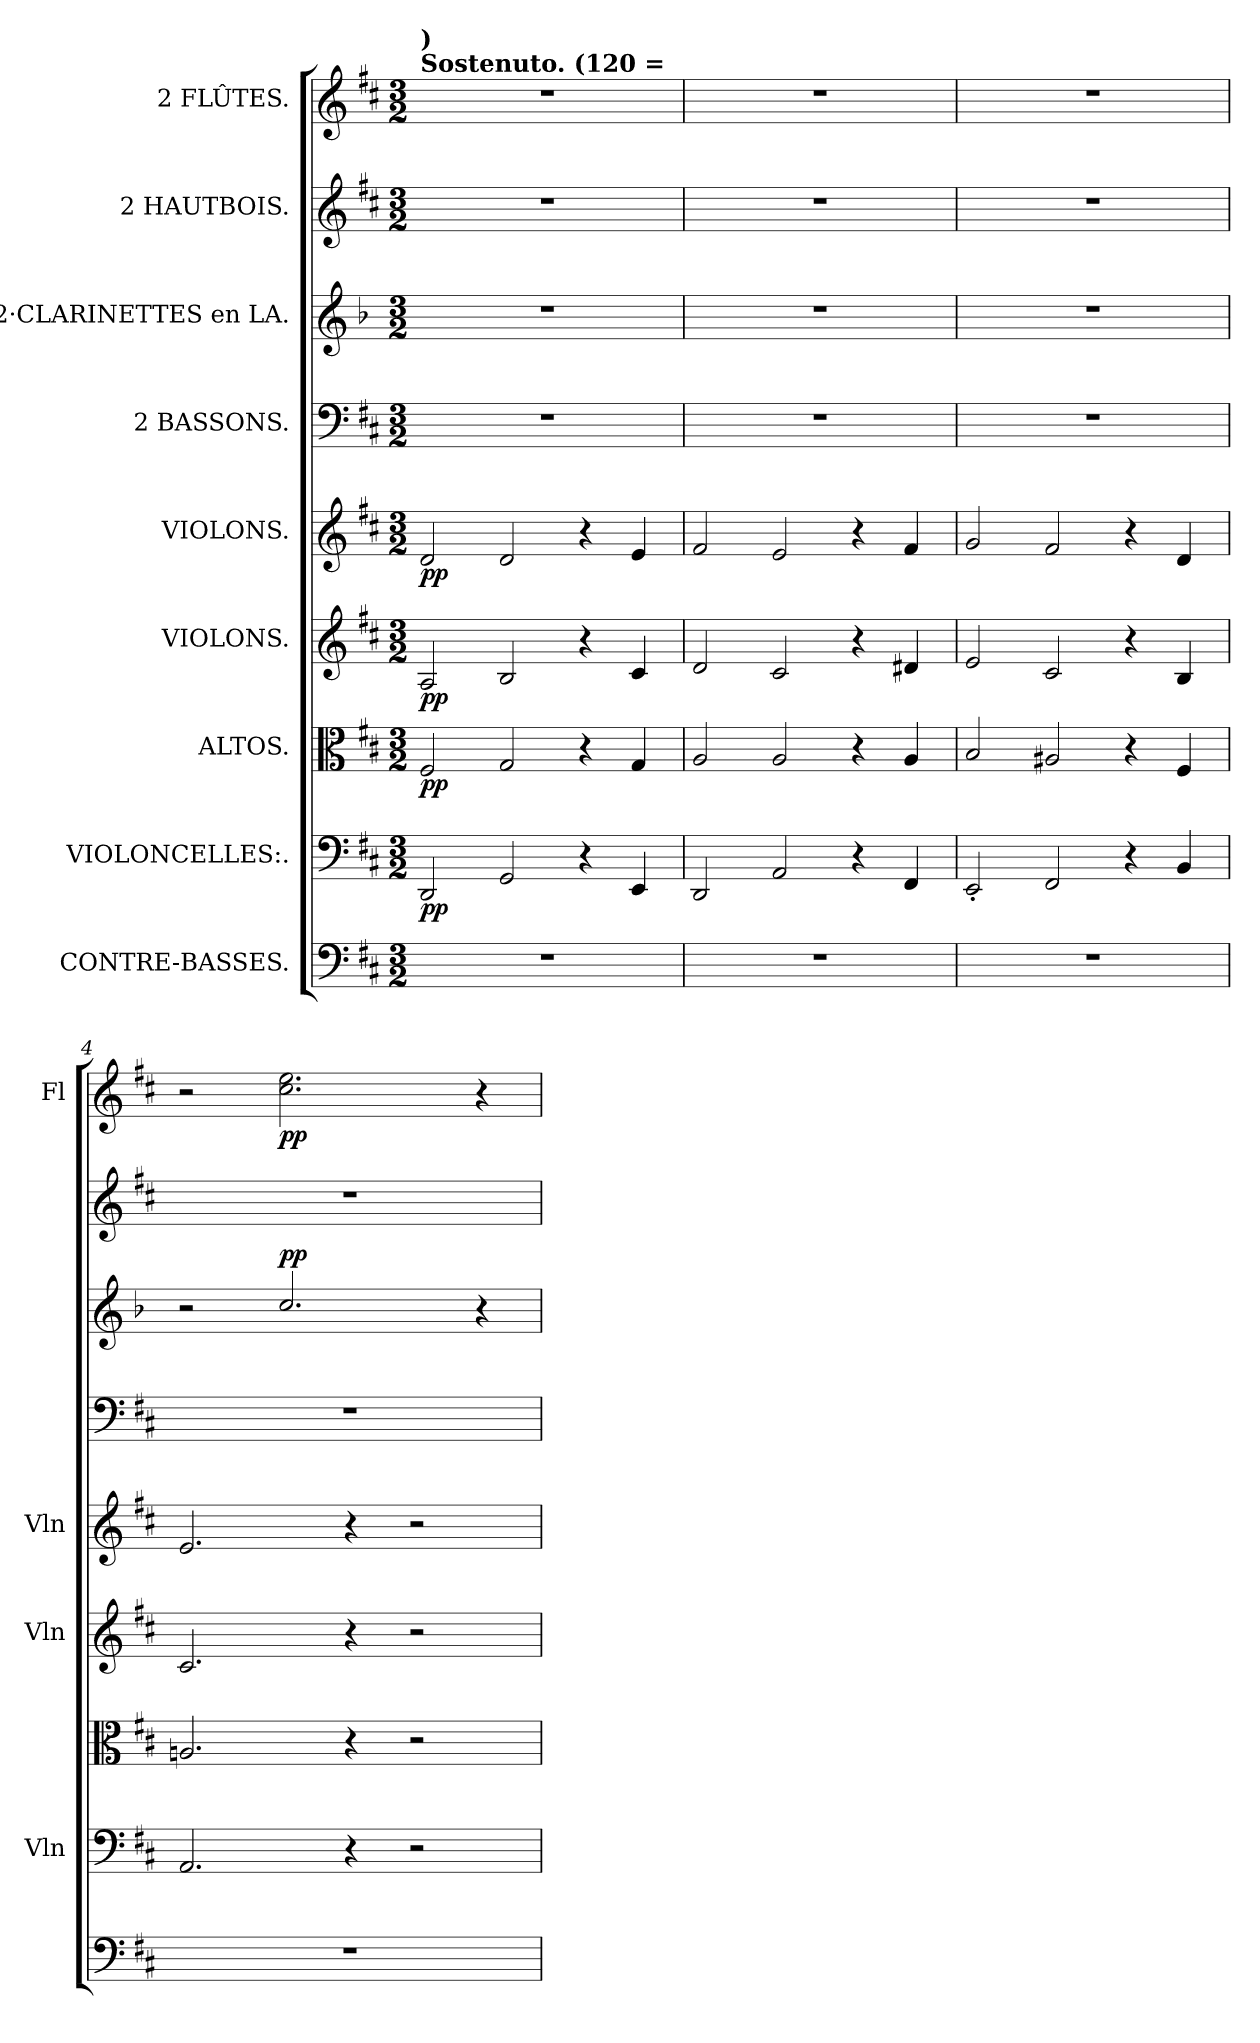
**kern	**kern	**dynam	**kern	**dynam	**kern	**dynam	**kern	**dynam	**kern	**kern	**dynam	**kern	**kern	**dynam
*part9	*part8	*part8	*part7	*part7	*part6	*part6	*part5	*part5	*part4	*part3	*part3	*part2	*part1	*part1
*staff9	*staff8	*staff8	*staff7	*staff7	*staff6	*staff6	*staff5	*staff5	*staff4	*staff3	*staff3	*staff2	*staff1	*staff1
*I"CONTRE-BASSES.	*I"VIOLONCELLES:.	*	*I"ALTOS.	*	*I"VIOLONS.	*	*I"VIOLONS.	*	*I"2 BASSONS.	*I"2·CLARINETTES en LA.	*	*I"2 HAUTBOIS.	*I"2 FLÛTES.	*
*	*I'Vln	*	*	*	*I'Vln	*	*I'Vln	*	*	*	*	*	*I'Fl	*
*clefF4	*clefF4	*	*clefC3	*	*clefG2	*	*clefG2	*	*clefF4	*clefG2	*	*clefG2	*clefG2	*
*	*	*	*	*	*	*	*	*	*	*ITrd2c3	*	*	*	*
*k[f#c#]	*k[f#c#]	*	*k[f#c#]	*	*k[f#c#]	*	*k[f#c#]	*	*k[f#c#]	*k[f#c#]	*	*k[f#c#]	*k[f#c#]	*
*D:	*D:	*	*D:	*	*D:	*	*D:	*	*D:	*D:	*	*D:	*D:	*
*M3/2	*M3/2	*	*M3/2	*	*M3/2	*	*M3/2	*	*M3/2	*M3/2	*	*M3/2	*M3/2	*
=1	=1	=1	=1	=1	=1	=1	=1	=1	=1	=1	=1	=1	=1	=1
!	!	!	!	!	!	!	!	!	!	!	!	!	!LO:TX:a:B:t=Sostenuto. (120  =	!
!	!	!	!	!	!	!	!	!	!	!	!	!	!LO:TX:a:B:t=)	!
!LO:N:vis=1	!	!LO:DY:b	!	!LO:DY:b	!	!LO:DY:b	!	!LO:DY:b	!LO:N:vis=1	!LO:N:vis=1	!	!LO:N:vis=1	!LO:N:vis=1	!
1.r	2DD/	pp	2F#/	pp	2A/	pp	2d/	pp	1.r	1.r	.	1.r	1.r	.
.	2GG/	.	2G/	.	2B/	.	2d/	.	.	.	.	.	.	.
.	4r	.	4r	.	4r	.	4r	.	.	.	.	.	.	.
.	4EE/	.	4G/	.	4c#/	.	4e/	.	.	.	.	.	.	.
=2	=2	=2	=2	=2	=2	=2	=2	=2	=2	=2	=2	=2	=2	=2
!LO:N:vis=1	!	!	!	!	!	!	!	!	!LO:N:vis=1	!LO:N:vis=1	!	!LO:N:vis=1	!LO:N:vis=1	!
1.r	2DD/	.	2A/	.	2d/	.	2f#/	.	1.r	1.r	.	1.r	1.r	.
.	2AA/	.	2A/	.	2c#/	.	2e/	.	.	.	.	.	.	.
.	4r	.	4r	.	4r	.	4r	.	.	.	.	.	.	.
.	4FF#/	.	4A/	.	4d#X/	.	4f#/	.	.	.	.	.	.	.
=3	=3	=3	=3	=3	=3	=3	=3	=3	=3	=3	=3	=3	=3	=3
!LO:N:vis=1	!	!	!	!	!	!	!	!	!LO:N:vis=1	!LO:N:vis=1	!	!LO:N:vis=1	!LO:N:vis=1	!
1.r	2EE'</	.	2B/	.	2e/	.	2g/	.	1.r	1.r	.	1.r	1.r	.
.	2FF#/	.	2A#X/	.	2c#/	.	2f#/	.	.	.	.	.	.	.
.	4r	.	4r	.	4r	.	4r	.	.	.	.	.	.	.
.	4BB/	.	4F#/	.	4B/	.	4d/	.	.	.	.	.	.	.
=4	=4	=4	=4	=4	=4	=4	=4	=4	=4	=4	=4	=4	=4	=4
!LO:N:vis=1	!	!	!	!	!	!	!	!	!LO:N:vis=1	!	!	!LO:N:vis=1	!	!
1.r	2.AA/	.	2.An/	.	2.c#/	.	2.e/	.	1.r	2r	.	1.r	2r	.
!	!	!	!	!	!	!	!	!	!	!	!LO:DY:a	!	!	!LO:DY:b
.	.	.	.	.	.	.	.	.	.	2.a/	pp	.	2.cc#\ 2.ee\	pp
.	4r	.	4r	.	4r	.	4r	.	.	.	.	.	.	.
.	2r	.	2r	.	2r	.	2r	.	.	.	.	.	.	.
.	.	.	.	.	.	.	.	.	.	4r	.	.	4r	.
=	=	=	=	=	=	=	=	=	=	=	=	=	=	=
*-	*-	*-	*-	*-	*-	*-	*-	*-	*-	*-	*-	*-	*-	*-
